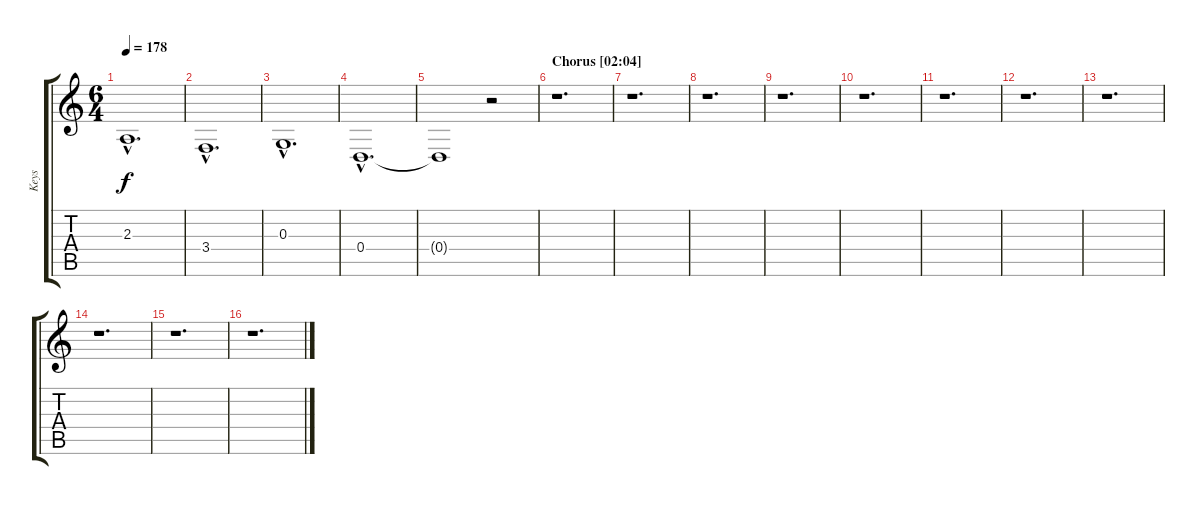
\track ("Keys" "Keys") {instrument pad2warm}
\staff {score tabs}
\tuning (E4 B3 G3 D3 A2 E2) {hide}
\ts (6 4)
\tempo 178
\clef g2
\ks c
2.3{hac}.1{d dy f} |
3.4{hac}.1{d} |
0.3{hac}.1{d} |
0.4{hac}.1{d} |
0.4{t}.1 r.2 |
\section ("" "Chorus [02:04]")
r.1{d} |
r.1{d} |
r.1{d} |
r.1{d} |
r.1{d} |
r.1{d} |
r.1{d} |
r.1{d} |
\section ("" "")
r.1{d} |
r.1{d} |
r.1{d}
